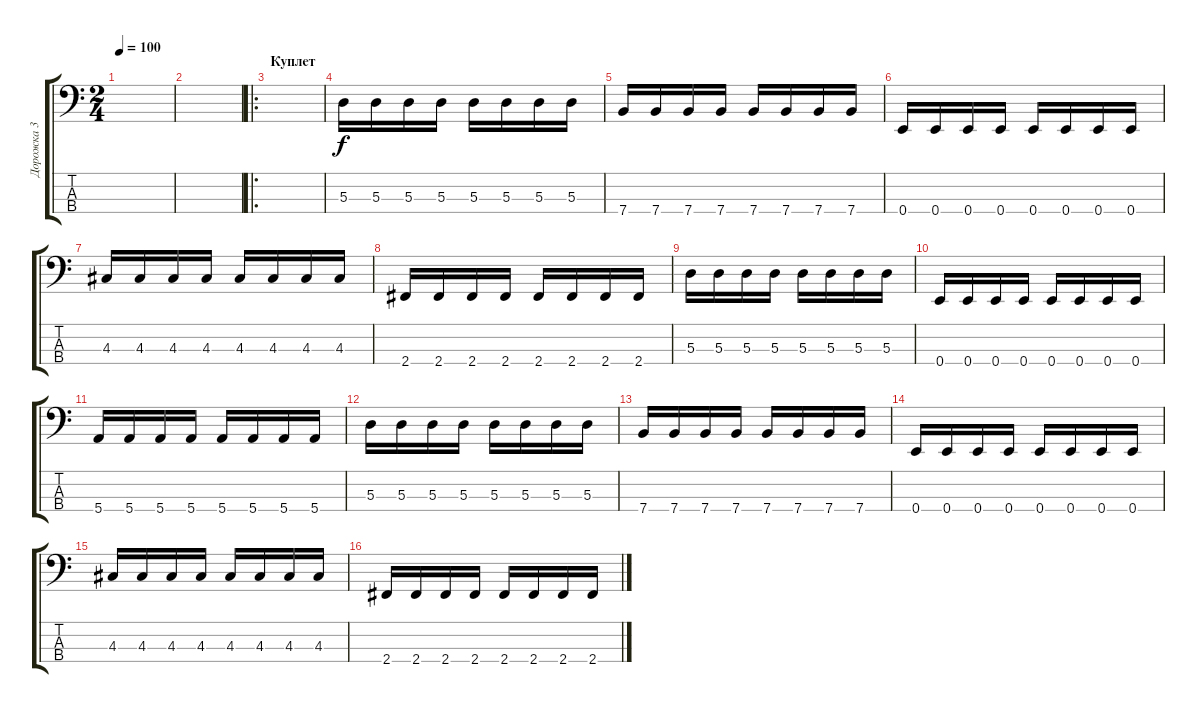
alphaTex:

\track ("Дорожка 3" "Дорожка 3") {instrument electricbassfinger}
\staff {score tabs}
\tuning (G2 D2 A1 E1) {hide}
\ts (2 4)
\tempo 100
\clef f4
\ks c
|
|
\ro
\section ("" "Куплет")
|
5.3.16 5.3.16 5.3.16 5.3.16 5.3.16 5.3.16 5.3.16 5.3.16 |
7.4.16 7.4.16 7.4.16 7.4.16 7.4.16 7.4.16 7.4.16 7.4.16 |
0.4.16 0.4.16 0.4.16 0.4.16 0.4.16 0.4.16 0.4.16 0.4.16 |
4.3.16 4.3.16 4.3.16 4.3.16 4.3.16 4.3.16 4.3.16 4.3.16 |
2.4.16 2.4.16 2.4.16 2.4.16 2.4.16 2.4.16 2.4.16 2.4.16 |
5.3.16 5.3.16 5.3.16 5.3.16 5.3.16 5.3.16 5.3.16 5.3.16 |
0.4.16 0.4.16 0.4.16 0.4.16 0.4.16 0.4.16 0.4.16 0.4.16 |
5.4.16 5.4.16 5.4.16 5.4.16 5.4.16 5.4.16 5.4.16 5.4.16 |
5.3.16 5.3.16 5.3.16 5.3.16 5.3.16 5.3.16 5.3.16 5.3.16 |
7.4.16 7.4.16 7.4.16 7.4.16 7.4.16 7.4.16 7.4.16 7.4.16 |
0.4.16 0.4.16 0.4.16 0.4.16 0.4.16 0.4.16 0.4.16 0.4.16 |
4.3.16 4.3.16 4.3.16 4.3.16 4.3.16 4.3.16 4.3.16 4.3.16 |
2.4.16 2.4.16 2.4.16 2.4.16 2.4.16 2.4.16 2.4.16 2.4.16
